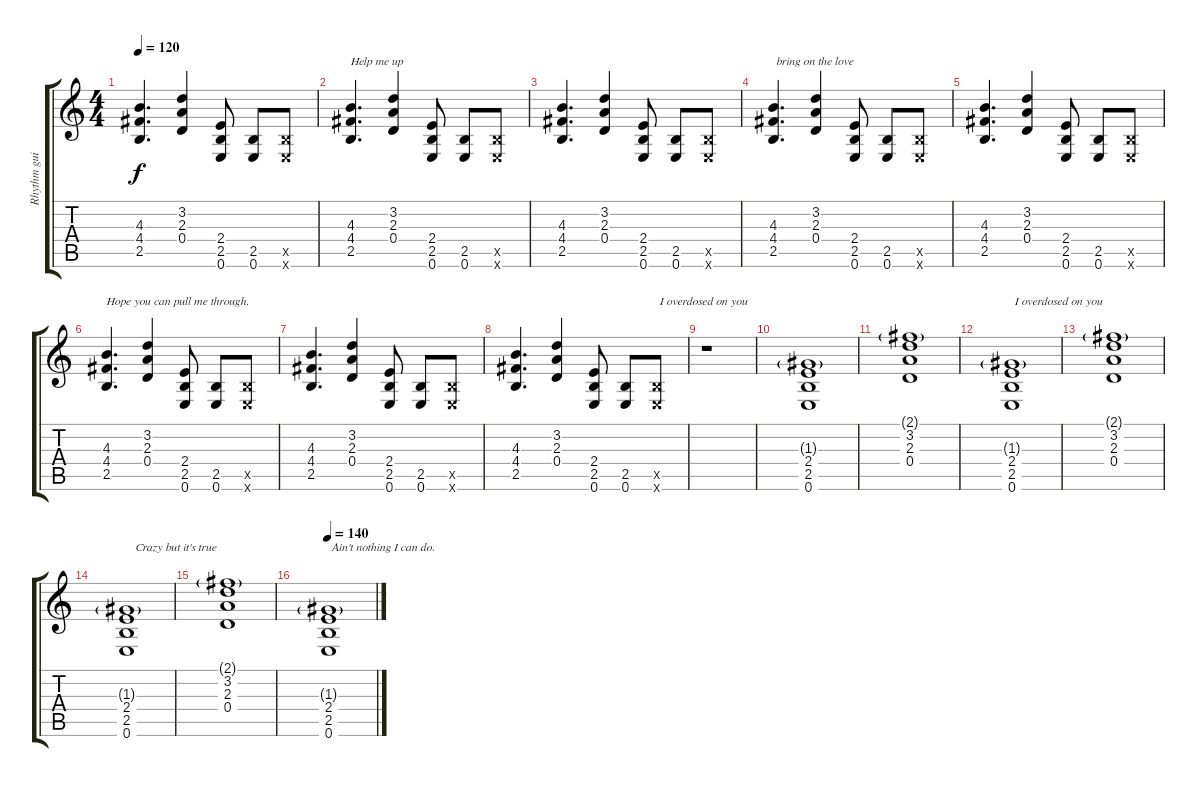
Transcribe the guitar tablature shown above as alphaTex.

\track ("Rhythm guitar" "Rhythm gui") {instrument overdrivenguitar}
\staff {score tabs}
\tuning (E4 B3 G3 D3 A2 E2) {hide}
\ts (4 4)
\tempo 120
\clef g2
\ks c
(4.3 4.4 2.5).4{d dy f} (3.2 2.3 0.4).4 (2.4 2.5 0.6).8 (2.5 0.6).8 (2.5{x} 0.6{x}).8 |
(4.3 4.4 2.5).4{d txt "Help me up"} (3.2 2.3 0.4).4 (2.4 2.5 0.6).8 (2.5 0.6).8 (2.5{x} 0.6{x}).8 |
(4.3 4.4 2.5).4{d} (3.2 2.3 0.4).4 (2.4 2.5 0.6).8 (2.5 0.6).8 (2.5{x} 0.6{x}).8 |
(4.3 4.4 2.5).4{d txt " bring on the love"} (3.2 2.3 0.4).4 (2.4 2.5 0.6).8 (2.5 0.6).8 (2.5{x} 0.6{x}).8 |
(4.3 4.4 2.5).4{d} (3.2 2.3 0.4).4 (2.4 2.5 0.6).8 (2.5 0.6).8 (2.5{x} 0.6{x}).8 |
(4.3 4.4 2.5).4{d txt "Hope you can pull me through."} (3.2 2.3 0.4).4 (2.4 2.5 0.6).8 (2.5 0.6).8 (2.5{x} 0.6{x}).8 |
(4.3 4.4 2.5).4{d} (3.2 2.3 0.4).4 (2.4 2.5 0.6).8 (2.5 0.6).8 (2.5{x} 0.6{x}).8 |
(4.3 4.4 2.5).4{d} (3.2 2.3 0.4).4 (2.4 2.5 0.6).8 (2.5 0.6).8 (2.5{x} 0.6{x}).8{txt " I overdosed on you"} |
r.1 |
(1.3{g} 2.4 2.5 0.6).1 |
(2.1{g} 3.2 2.3 0.4).1 |
(1.3{g} 2.4 2.5 0.6).1{txt " I overdosed on you"} |
(2.1{g} 3.2 2.3 0.4).1 |
(1.3{g} 2.4 2.5 0.6).1{txt "   Crazy but it's true"} |
(2.1{g} 3.2 2.3 0.4).1 |
\tempo 140
(1.3{g} 2.4 2.5 0.6).1{txt " Ain't nothing I can do.    "}
